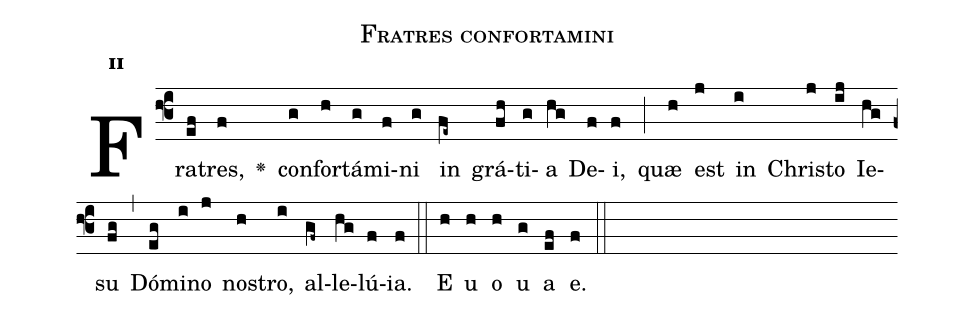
name:Fratres confortamini;
office-part:Antiphona;
mode:2;
%%
initial-style: 1;
name: Fratres confortamini;
book: Antiphonae & Responsoria/Tomus IV, p. 42;
occasion: Dominica XXIII per Annum;
office-part: 1V Ant M-II ad lib;
annotation: 2d;
centering-scheme: english;
font: OFLSortsMillGoudy;
height: 11;
width: 4.5;
%%
(f3)Fra(ef)tres,(f) <v>\greheightstar</v>() con(g)for(h)tá(g)mi(f)ni(g) in(fe~) grá(fh)ti(g)a(hg) De(f)i,(f) (;) quæ(h) est(j) in(i) Chri(j)sto(ij) Ie(hg)su(fg) (,) Dó(eg)mi(i)no(j) no(h)stro,(i) al(gf~)le(hg)lú(f)ia.(f) (::) E(h) u(h) o(h) u(g) a(ef) e.(f) (::)
